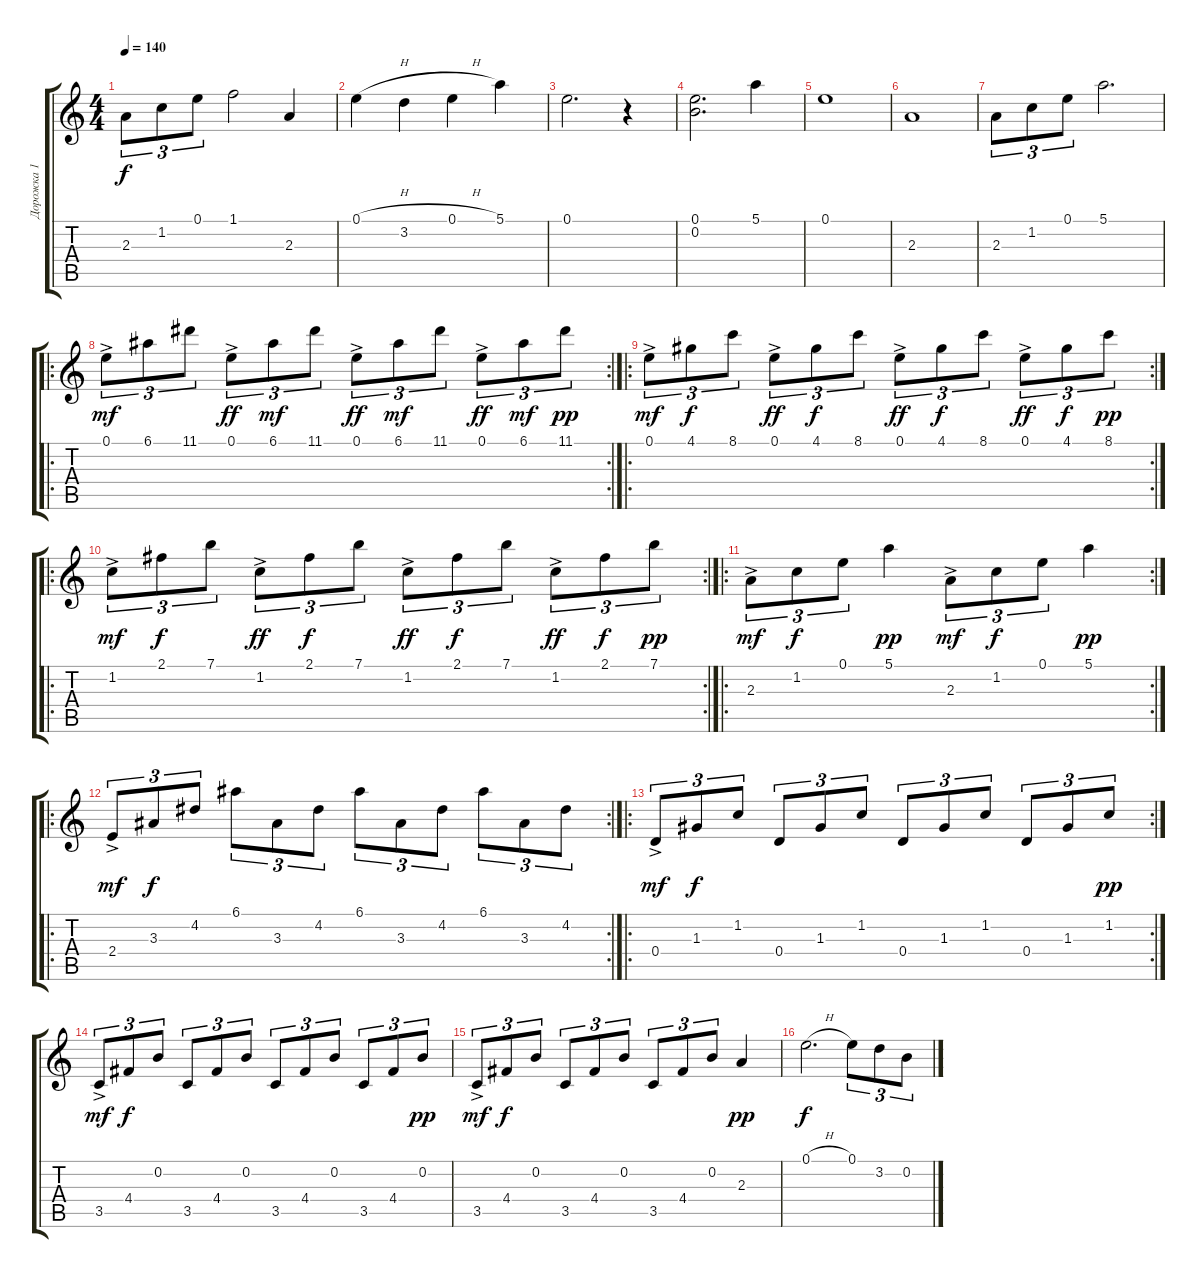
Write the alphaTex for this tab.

\track ("Дорожка 1" "Дорожка 1") {instrument acousticguitarsteel}
\staff {score tabs}
\tuning (E4 B3 G3 D3 A2 E2) {hide}
\ts (4 4)
\tempo 140
\clef g2
\ks c
2.3.8{tu (3 2) dy f} 1.2.8{tu (3 2)} 0.1.8{tu (3 2)} 1.1.2 2.3.4 |
0.1{h}.4 3.2.4 0.1{h}.4 5.1.4 |
0.1.2{d} r.4 |
(0.1 0.2).2{d} 5.1.4 |
0.1.1 |
2.3.1 |
2.3.8{tu (3 2)} 1.2.8{tu (3 2)} 0.1.8{tu (3 2)} 5.1.2{d} |
\ro
\rc 2
0.1{ac}.8{tu (3 2) dy mf} 6.1.8{tu (3 2)} 11.1.8{tu (3 2)} 0.1{ac}.8{tu (3 2) dy ff} 6.1.8{tu (3 2) dy mf} 11.1.8{tu (3 2)} 0.1{ac}.8{tu (3 2) dy ff} 6.1.8{tu (3 2) dy mf} 11.1.8{tu (3 2)} 0.1{ac}.8{tu (3 2) dy ff} 6.1.8{tu (3 2) dy mf} 11.1.8{tu (3 2) dy pp} |
\ro
\rc 2
0.1{ac}.8{tu (3 2) dy mf} 4.1.8{tu (3 2) dy f} 8.1.8{tu (3 2)} 0.1{ac}.8{tu (3 2) dy ff} 4.1.8{tu (3 2) dy f} 8.1.8{tu (3 2)} 0.1{ac}.8{tu (3 2) dy ff} 4.1.8{tu (3 2) dy f} 8.1.8{tu (3 2)} 0.1{ac}.8{tu (3 2) dy ff} 4.1.8{tu (3 2) dy f} 8.1.8{tu (3 2) dy pp} |
\ro
\rc 2
1.2{ac}.8{tu (3 2) dy mf} 2.1.8{tu (3 2) dy f} 7.1.8{tu (3 2)} 1.2{ac}.8{tu (3 2) dy ff} 2.1.8{tu (3 2) dy f} 7.1.8{tu (3 2)} 1.2{ac}.8{tu (3 2) dy ff} 2.1.8{tu (3 2) dy f} 7.1.8{tu (3 2)} 1.2{ac}.8{tu (3 2) dy ff} 2.1.8{tu (3 2) dy f} 7.1.8{tu (3 2) dy pp} |
\ro
\rc 2
2.3{ac}.8{tu (3 2) dy mf} 1.2.8{tu (3 2) dy f} 0.1.8{tu (3 2)} 5.1.4{dy pp} 2.3{ac}.8{tu (3 2) dy mf} 1.2.8{tu (3 2) dy f} 0.1.8{tu (3 2)} 5.1.4{dy pp} |
\ro
\rc 2
2.4{ac}.8{tu (3 2) dy mf} 3.3.8{tu (3 2) dy f} 4.2.8{tu (3 2)} 6.1.8{tu (3 2)} 3.3.8{tu (3 2)} 4.2.8{tu (3 2)} 6.1.8{tu (3 2)} 3.3.8{tu (3 2)} 4.2.8{tu (3 2)} 6.1.8{tu (3 2)} 3.3.8{tu (3 2)} 4.2.8{tu (3 2)} |
\ro
\rc 2
0.4{ac}.8{tu (3 2) dy mf} 1.3.8{tu (3 2) dy f} 1.2.8{tu (3 2)} 0.4.8{tu (3 2)} 1.3.8{tu (3 2)} 1.2.8{tu (3 2)} 0.4.8{tu (3 2)} 1.3.8{tu (3 2)} 1.2.8{tu (3 2)} 0.4.8{tu (3 2)} 1.3.8{tu (3 2)} 1.2.8{tu (3 2) dy pp} |
3.5{ac}.8{tu (3 2) dy mf} 4.4.8{tu (3 2) dy f} 0.2.8{tu (3 2)} 3.5.8{tu (3 2)} 4.4.8{tu (3 2)} 0.2.8{tu (3 2)} 3.5.8{tu (3 2)} 4.4.8{tu (3 2)} 0.2.8{tu (3 2)} 3.5.8{tu (3 2)} 4.4.8{tu (3 2)} 0.2.8{tu (3 2) dy pp} |
3.5{ac}.8{tu (3 2) dy mf} 4.4.8{tu (3 2) dy f} 0.2.8{tu (3 2)} 3.5.8{tu (3 2)} 4.4.8{tu (3 2)} 0.2.8{tu (3 2)} 3.5.8{tu (3 2)} 4.4.8{tu (3 2)} 0.2.8{tu (3 2)} 2.3.4{dy pp} |
0.1{h}.2{d dy f} 0.1.8{tu (3 2)} 3.2.8{tu (3 2)} 0.2.8{tu (3 2)}
